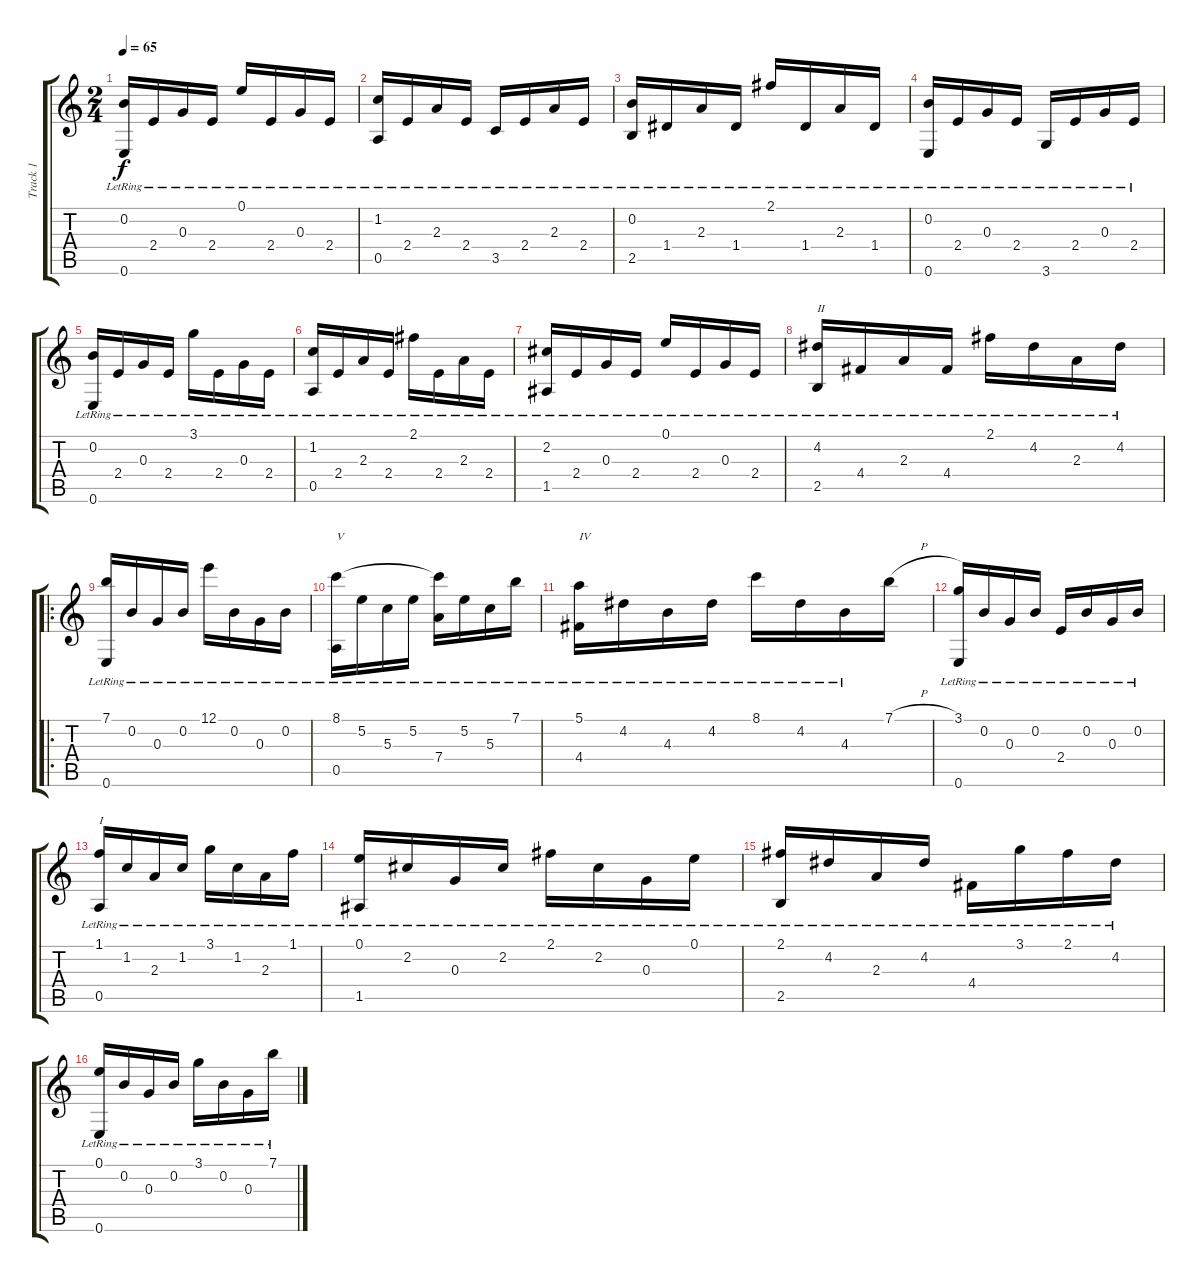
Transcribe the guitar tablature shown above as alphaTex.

\track ("Track 1" "Track 1") {instrument acousticguitarnylon}
\staff {score tabs}
\tuning (E4 B3 G3 D3 A2 E2) {hide}
\ts (2 4)
\tempo 65
\clef g2
\ks c
(0.2{lr} 0.6{lr}).16{dy f instrument acousticguitarnylon} 2.4{lr}.16 0.3{lr}.16 2.4{lr}.16 0.1{lr}.16 2.4{lr}.16 0.3{lr}.16 2.4{lr}.16 |
(1.2{lr} 0.5{lr}).16 2.4{lr}.16 2.3{lr}.16 2.4{lr}.16 3.5{lr}.16 2.4{lr}.16 2.3{lr}.16 2.4{lr}.16 |
(0.2{lr} 2.5{lr}).16 1.4{lr}.16 2.3{lr}.16 1.4{lr}.16 2.1{lr}.16 1.4{lr}.16 2.3{lr}.16 1.4{lr}.16 |
(0.2{lr} 0.6{lr}).16 2.4{lr}.16 0.3{lr}.16 2.4{lr}.16 3.6{lr}.16 2.4{lr}.16 0.3{lr}.16 2.4{lr}.16 |
(0.2{lr} 0.6{lr}).16 2.4{lr}.16 0.3{lr}.16 2.4{lr}.16 3.1{lr}.16 2.4{lr}.16 0.3{lr}.16 2.4{lr}.16 |
(1.2{lr} 0.5{lr}).16 2.4{lr}.16 2.3{lr}.16 2.4{lr}.16 2.1{lr}.16 2.4{lr}.16 2.3{lr}.16 2.4{lr}.16 |
(2.2{lr} 1.5{lr}).16 2.4{lr}.16 0.3{lr}.16 2.4{lr}.16 0.1{lr}.16 2.4{lr}.16 0.3{lr}.16 2.4{lr}.16 |
(4.2{lr} 2.5{lr}).16{txt "II"} 4.4{lr}.16 2.3{lr}.16 4.4{lr}.16 2.1{lr}.16 4.2{lr}.16 2.3{lr}.16 4.2{lr}.16 |
\ro
(7.1{lr} 0.6{lr}).16 0.2{lr}.16 0.3{lr}.16 0.2{lr}.16 12.1{lr}.16 0.2{lr}.16 0.3{lr}.16 0.2{lr}.16 |
(8.1{lr} 0.5{lr}).16{txt "V"} 5.2{lr}.16 5.3{lr}.16 5.2{lr}.16 (8.1{t} 7.4{lr}).16 5.2{lr}.16 5.3{lr}.16 7.1{lr}.16 |
(5.1{lr} 4.4{lr}).16{txt "IV"} 4.2{lr}.16 4.3{lr}.16 4.2{lr}.16 8.1{lr}.16 4.2{lr}.16 4.3{lr}.16 7.1{h}.16 |
(3.1{lr} 0.6{lr}).16 0.2{lr}.16 0.3{lr}.16 0.2{lr}.16 2.4{lr}.16 0.2{lr}.16 0.3{lr}.16 0.2{lr}.16 |
(1.1{lr} 0.5{lr}).16{txt "I"} 1.2{lr}.16 2.3{lr}.16 1.2{lr}.16 3.1{lr}.16 1.2{lr}.16 2.3{lr}.16 1.1{lr}.16 |
(0.1{lr} 1.5{lr}).16 2.2{lr}.16 0.3{lr}.16 2.2{lr}.16 2.1{lr}.16 2.2{lr}.16 0.3{lr}.16 0.1{lr}.16 |
(2.1{lr} 2.5{lr}).16 4.2{lr}.16 2.3{lr}.16 4.2{lr}.16 4.4{lr}.16 3.1{lr}.16 2.1{lr}.16 4.2{lr}.16 |
(0.1{lr} 0.6{lr}).16 0.2{lr}.16 0.3{lr}.16 0.2{lr}.16 3.1{lr}.16 0.2{lr}.16 0.3{lr}.16 7.1{lr}.16
